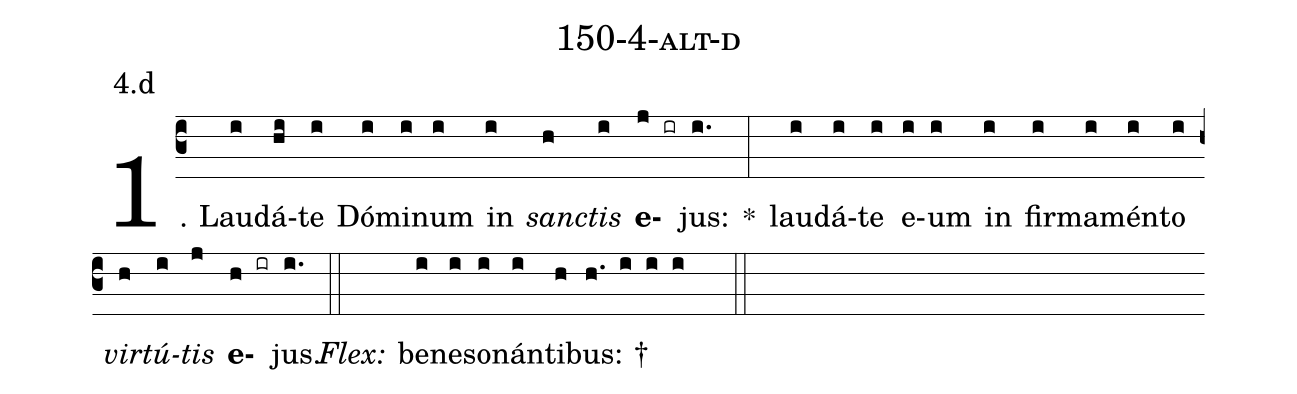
name: 150-4-alt-d;
annotation: 4.d;
%%
(c3)1. Lau(i)dá(hi)te(i) Dó(i)mi(i)num(i) in(i) <i>sanc</i>(h)<i>tis</i>(i) <b>e</b>(j ir)jus:(i.) *(:) lau(i)dá(i)te(i) e(i)um(i) in(i) fir(i)ma(i)mén(i)to(i) <i>vir</i>(h)<i>tú</i>(i)<i>tis</i>(j) <b>e</b>(h ir)jus.(i.) (::)
<i>Flex:</i>()  be(i)ne(i)so(i)nán(i)ti(h)bus: †(h. i i i  ::)
